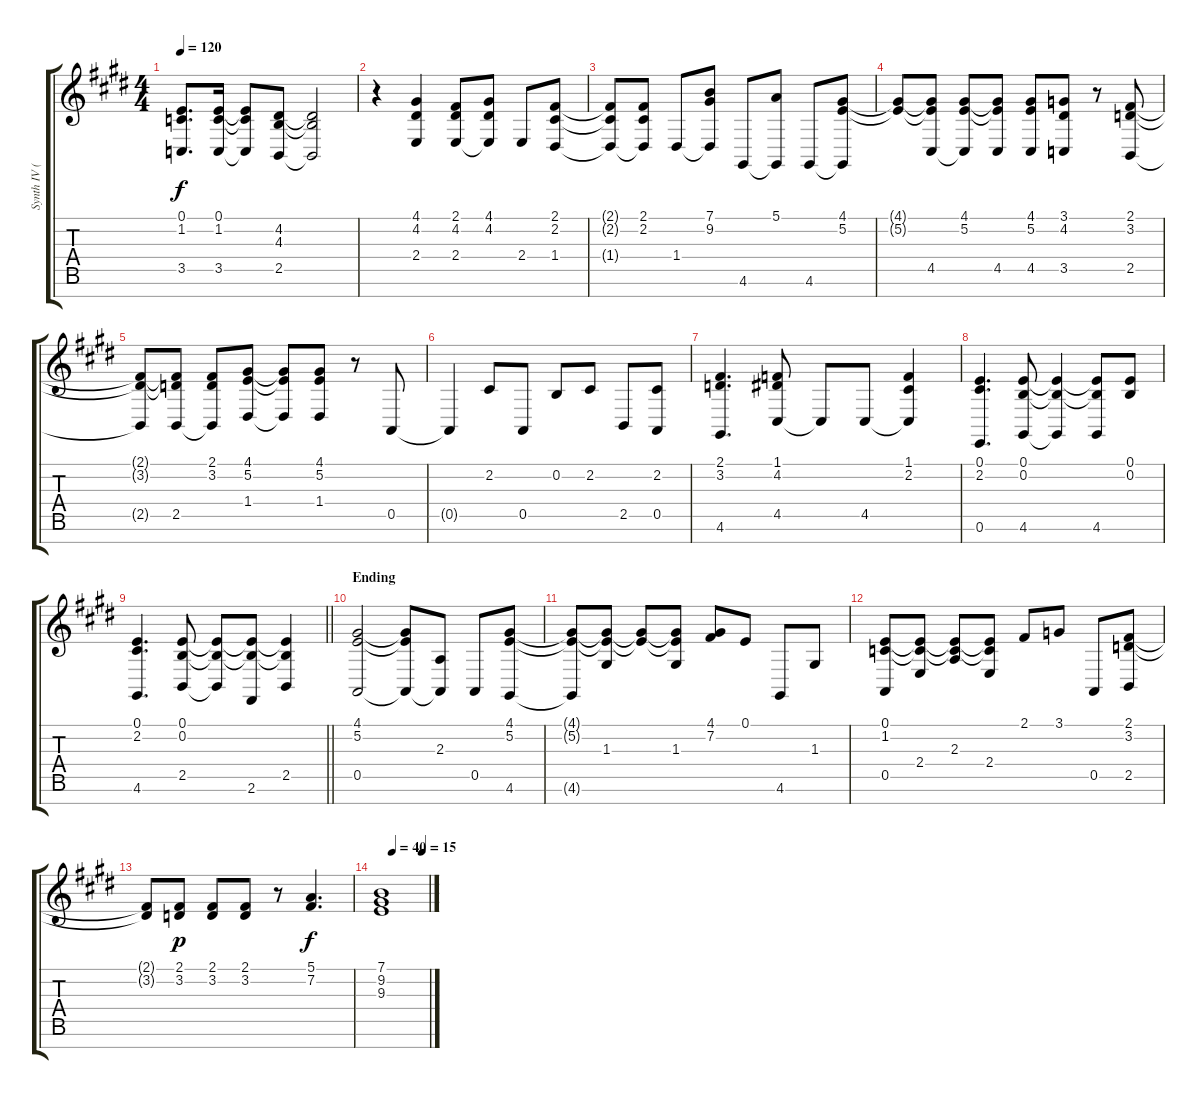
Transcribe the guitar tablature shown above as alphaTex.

\track ("Synth IV (Kotobuki Tsumugi)" "Synth IV (") {instrument clavinet}
\staff {score tabs}
\tuning (E4 B3 G3 D3 A2 E2 B1) {hide}
\ts (4 4)
\tempo 120
\clef g2
\ks e
(0.1 1.2 3.5).8{d dy f} (0.1 1.2 3.5).16 (0.1{t} 1.2{t} 3.5{t}).8 (4.2 4.3 2.5).8 (4.2{t} 4.3{t} 2.5{t}).2 |
r.4 (4.1 4.2 2.4).4 (2.1 4.2 2.4).8 (4.1 4.2 2.4{t}).8 2.4.8 (2.1 2.2 1.4).8 |
(2.1{t} 2.2{t} 1.4{t}).8 (2.1 2.2 1.4{t}).8 1.4.8 (7.1 9.2 1.4{t}).8 4.6.8 (5.1 4.6{t}).8 4.6.8 (4.1 5.2 4.6{t}).8 |
(4.1{t} 5.2{t}).8 (4.1{t} 5.2{t} 4.5).8 (4.1 5.2 4.5{t}).8 (4.1{t} 5.2{t} 4.5).8 (4.1 5.2 4.5).8 (3.1 4.2 3.5).8 r.8 (2.1 3.2 2.5).8 |
(2.1{t} 3.2{t} 2.5{t}).8 (2.1{t} 3.2{t} 2.5).8 (2.1 3.2 2.5{t}).8 (4.1 5.2 1.4).8 (4.1{t} 5.2{t} 1.4{t}).8 (4.1 5.2 1.4).8 r.8 0.5.8 |
0.5{t}.4 2.2.8 0.5.8 0.2.8 2.2.8 2.5.8 (2.2 0.5).8 |
(2.1 3.2 4.6).4{d} (1.1 4.2 4.5).8 4.5{t}.8 4.5.8 (1.1 2.2 4.5{t}).4 |
(0.1 2.2 0.6).4{d} (0.1 0.2 4.6).8 (0.1{t} 0.2{t} 4.6{t}).4 (0.1{t} 0.2{t} 4.6).8 (0.1 0.2).8 |
\barLineRight lightlight
(0.1 2.2 4.6).4{d} (0.1 0.2 2.5).8 (0.1{t} 0.2{t} 2.5{t}).8 (0.1{t} 0.2{t} 2.6).8 (0.1{t} 0.2{t} 2.5).4 |
\section ("" "Ending")
(4.1 5.2 0.5).2 (4.1{t} 5.2{t} 0.5{t}).8 (2.3 0.5{t}).8 0.5.8 (4.1 5.2 4.6).8 |
(4.1{t} 5.2{t} 4.6{t}).8 (4.1{t} 5.2{t} 1.3).8 (4.1{t} 5.2{t}).8 (4.1{t} 5.2{t} 1.3).8 (4.1 7.2).8 0.1.8 4.6.8 1.3.8 |
(0.1 1.2 0.5).8 (0.1{t} 1.2{t} 2.4).8 (0.1{t} 1.2{t} 2.3).8 (0.1{t} 1.2{t} 2.4).8 2.1.8 3.1.8 0.5.8 (2.1 3.2 2.5).8 |
(2.1{t} 3.2{t}).8 (2.1 3.2).8{dy p} (2.1 3.2).8 (2.1 3.2).8 r.8 (5.1 7.2).4{d dy f} |
\tempo (40 0.25)
\tempo (15 0.875)
(7.1 9.2 9.3).1
